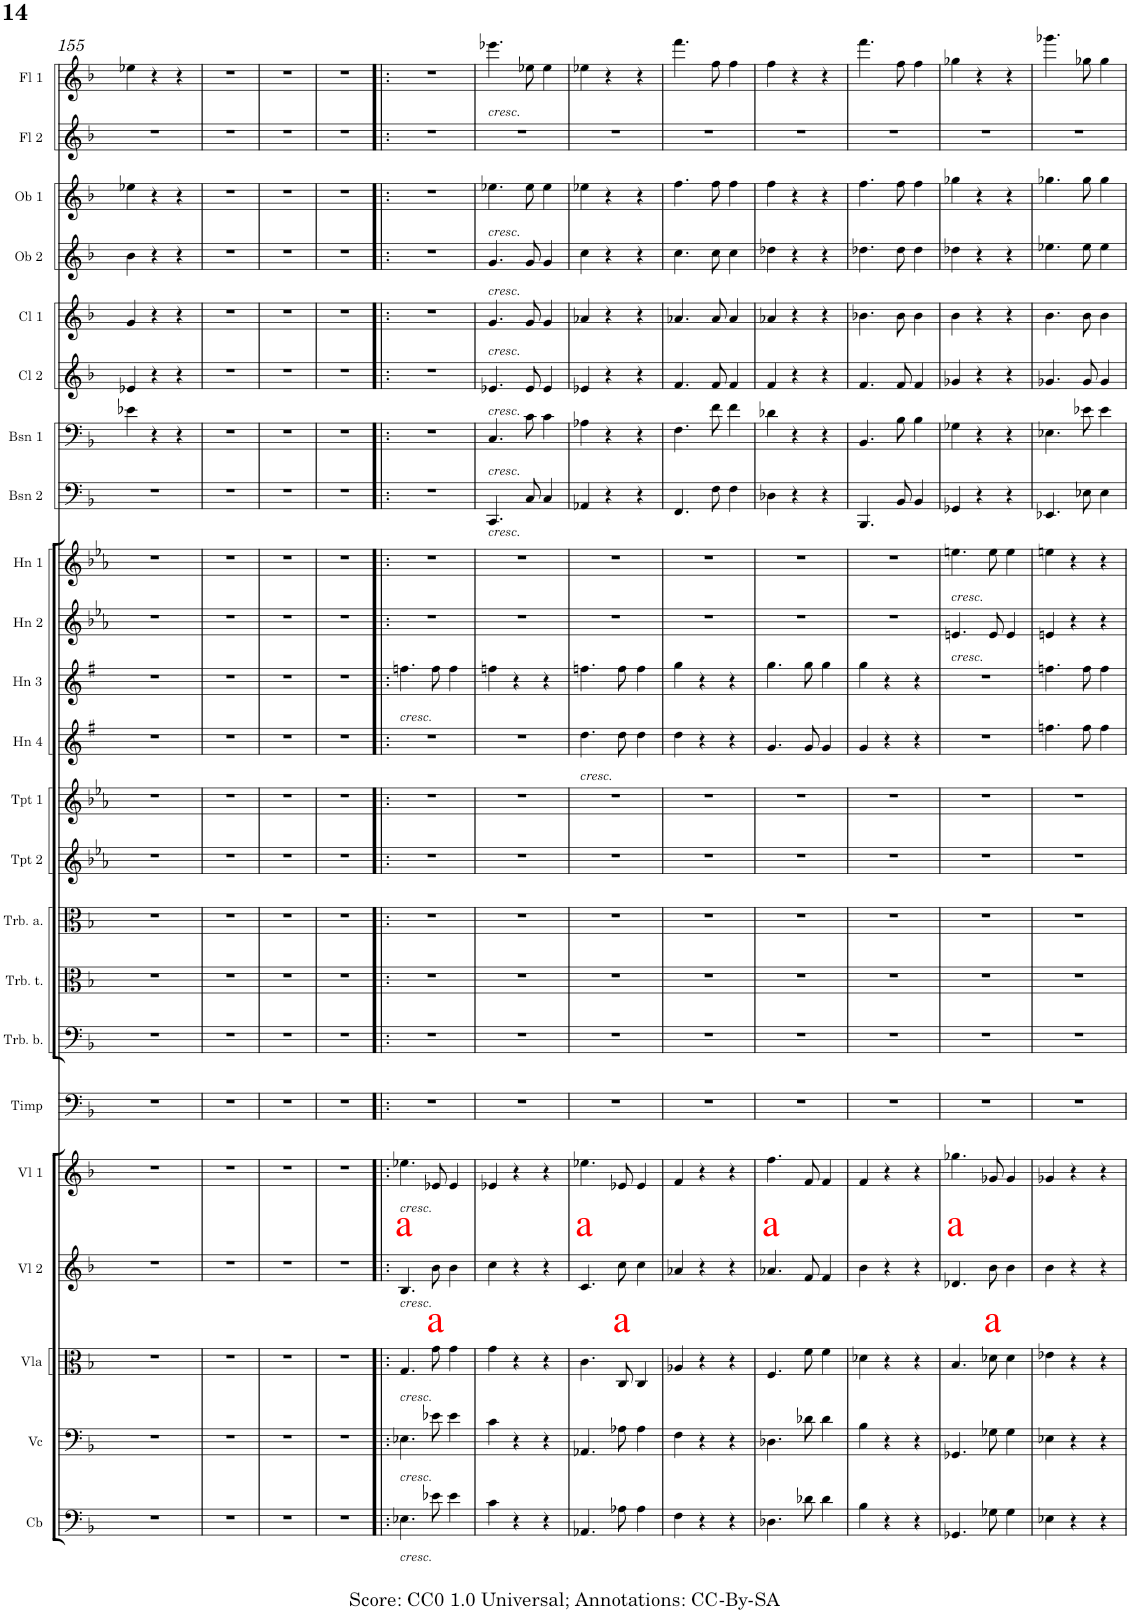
**kern	**kern	**kern	**kern	**text	**kern	**text	**kern	**kern	**kern	**kern	**kern	**kern	**kern	**kern	**kern	**kern	**kern	**kern	**kern	**kern	**kern	**kern	**kern	**kern
*part23	*part22	*part21	*part20	*part20	*part19	*part19	*part18	*part17	*part16	*part15	*part14	*part13	*part12	*part11	*part10	*part9	*part8	*part7	*part6	*part5	*part4	*part3	*part2	*part1
*staff23	*staff22	*staff21	*staff20	*staff20	*staff19	*staff19	*staff18	*staff17	*staff16	*staff15	*staff14	*staff13	*staff12	*staff11	*staff10	*staff9	*staff8	*staff7	*staff6	*staff5	*staff4	*staff3	*staff2	*staff1
*I"Contrabass	*I"Violoncello	*I"Viola	*I"Violin 2	*	*I"Violin 1	*	*I"Timpani in F, F	*I"Trombone basso	*I"Trombone tenore	*I"Trombone alto	*I"D Trumpet 2	*I"D Trumpet 1	*I"Bb (basso) Horn 4	*I"Bb (basso) Horn 3	*I"D Horn 2	*I"D Horn 1	*I"Bassoon 2	*I"Bassoon 1	*I"C Clarinet 2	*I"C Clarinet 1	*I"Oboe 2	*I"Oboe 1	*I"Flute 2	*I"Flute 1
*I'Cb	*I'Vc	*I'Vla	*I'Vl 2	*	*I'Vl 1	*	*I'Timp	*I'Trb. b.	*I'Trb. t.	*I'Trb. a.	*I'Tpt 2	*I'Tpt 1	*I'Hn 4	*I'Hn 3	*I'Hn 2	*I'Hn 1	*I'Bsn 2	*I'Bsn 1	*I'Cl 2	*I'Cl 1	*I'Ob 2	*I'Ob 1	*I'Fl 2	*I'Fl 1
!!LO:PB:g=z
*clefF4	*clefF4	*clefC3	*clefG2	*	*clefG2	*	*clefF4	*clefF4	*clefC3	*clefC3	*clefG2	*clefG2	*clefG2	*clefG2	*clefG2	*clefG2	*clefF4	*clefF4	*clefG2	*clefG2	*clefG2	*clefG2	*clefG2	*clefG2
*Trd7c12	*	*	*	*	*	*	*	*	*	*	*Trd-1c-2	*Trd-1c-2	*Trd8c14	*Trd8c14	*Trd6c10	*Trd6c10	*	*	*Trd1c2	*Trd1c2	*	*	*	*
*k[b-]	*k[b-]	*k[b-]	*k[b-]	*	*k[b-]	*	*k[b-]	*k[b-]	*k[b-]	*k[b-]	*k[b-e-a-]	*k[b-e-a-]	*k[f#]	*k[f#]	*k[b-e-a-]	*k[b-e-a-]	*k[b-]	*k[b-]	*k[b-]	*k[b-]	*k[b-]	*k[b-]	*k[b-]	*k[b-]
*M3/4	*M3/4	*M3/4	*M3/4	*	*M3/4	*	*M3/4	*M3/4	*M3/4	*M3/4	*M3/4	*M3/4	*M3/4	*M3/4	*M3/4	*M3/4	*M3/4	*M3/4	*M3/4	*M3/4	*M3/4	*M3/4	*M3/4	*M3/4
=155	=155	=155	=155	=155	=155	=155	=155	=155	=155	=155	=155	=155	=155	=155	=155	=155	=155	=155	=155	=155	=155	=155	=155	=155
2.r	2.r	2.r	2.r	.	2.r	.	2.r	2.r	2.r	2.r	2.r	2.r	2.r	2.r	2.r	2.r	2.r	4e-X\	4e-X/	4g/	4b-\	4ee-X\	2.r	4ee-X\
.	.	.	.	.	.	.	.	.	.	.	.	.	.	.	.	.	.	4r	4r	4r	4r	4r	.	4r
.	.	.	.	.	.	.	.	.	.	.	.	.	.	.	.	.	.	4r	4r	4r	4r	4r	.	4r
=156	=156	=156	=156	=156	=156	=156	=156	=156	=156	=156	=156	=156	=156	=156	=156	=156	=156	=156	=156	=156	=156	=156	=156	=156
2.r	2.r	2.r	2.r	.	2.r	.	2.r	2.r	2.r	2.r	2.r	2.r	2.r	2.r	2.r	2.r	2.r	2.r	2.r	2.r	2.r	2.r	2.r	2.r
=157	=157	=157	=157	=157	=157	=157	=157	=157	=157	=157	=157	=157	=157	=157	=157	=157	=157	=157	=157	=157	=157	=157	=157	=157
2.r	2.r	2.r	2.r	.	2.r	.	2.r	2.r	2.r	2.r	2.r	2.r	2.r	2.r	2.r	2.r	2.r	2.r	2.r	2.r	2.r	2.r	2.r	2.r
=158	=158	=158	=158	=158	=158	=158	=158	=158	=158	=158	=158	=158	=158	=158	=158	=158	=158	=158	=158	=158	=158	=158	=158	=158
2.r	2.r	2.r	2.r	.	2.r	.	2.r	2.r	2.r	2.r	2.r	2.r	2.r	2.r	2.r	2.r	2.r	2.r	2.r	2.r	2.r	2.r	2.r	2.r
=159!|:	=159!|:	=159!|:	=159!|:	=159!|:	=159!|:	=159!|:	=159!|:	=159!|:	=159!|:	=159!|:	=159!|:	=159!|:	=159!|:	=159!|:	=159!|:	=159!|:	=159!|:	=159!|:	=159!|:	=159!|:	=159!|:	=159!|:	=159!|:	=159!|:
!	!	!	!	!	!	!	!	!	!	!	!	!	!	!LO:TX:b:i:t=cresc.	!	!	!	!	!	!	!	!	!	!
!	!	!	!	!	!LO:TX:b:i:t=cresc.	!	!	!	!	!	!	!	!	!	!	!	!	!	!	!	!	!	!	!
!	!	!	!LO:TX:b:i:t=cresc.	!	!	!	!	!	!	!	!	!	!	!	!	!	!	!	!	!	!	!	!	!
!	!	!LO:TX:b:i:t=cresc.	!	!	!	!	!	!	!	!	!	!	!	!	!	!	!	!	!	!	!	!	!	!
!	!LO:TX:b:i:t=cresc.	!	!	!	!	!	!	!	!	!	!	!	!	!	!	!	!	!	!	!	!	!	!	!
!LO:TX:b:i:t=cresc.	!	!	!	!	!	!	!	!	!	!	!	!	!	!	!	!	!	!	!	!	!	!	!	!
!	!	!	!	!	!	!LO:LY:b:color=#FF0000	!	!	!	!	!	!	!	!	!	!	!	!	!	!	!	!	!	!
4.E-X\	4.E-X\	4.G/	4.B-/	.	4.ee-X\	a	2.r	2.r	2.r	2.r	2.r	2.r	2.r	4.ffn\	2.r	2.r	2.r	2.r	2.r	2.r	2.r	2.r	2.r	2.r
!	!	!	!	!LO:LY:b:color=#FF0000	!	!	!	!	!	!	!	!	!	!	!	!	!	!	!	!	!	!	!	!
8e-X\	8e-X\	8g\	8b-\	a	8e-X/	.	.	.	.	.	.	.	.	8ff\	.	.	.	.	.	.	.	.	.	.
4e-\	4e-\	4g\	4b-\	.	4e-/	.	.	.	.	.	.	.	.	4ff\	.	.	.	.	.	.	.	.	.	.
=160	=160	=160	=160	=160	=160	=160	=160	=160	=160	=160	=160	=160	=160	=160	=160	=160	=160	=160	=160	=160	=160	=160	=160	=160
!	!	!	!	!	!	!	!	!	!	!	!	!	!	!	!	!	!	!	!	!	!	!	!	!LO:TX:b:i:t=cresc.
!	!	!	!	!	!	!	!	!	!	!	!	!	!	!	!	!	!	!	!	!	!	!LO:TX:b:i:t=cresc.	!	!
!	!	!	!	!	!	!	!	!	!	!	!	!	!	!	!	!	!	!	!	!	!LO:TX:b:i:t=cresc.	!	!	!
!	!	!	!	!	!	!	!	!	!	!	!	!	!	!	!	!	!	!	!	!LO:TX:b:i:t=cresc.	!	!	!	!
!	!	!	!	!	!	!	!	!	!	!	!	!	!	!	!	!	!	!	!LO:TX:b:i:t=cresc.	!	!	!	!	!
!	!	!	!	!	!	!	!	!	!	!	!	!	!	!	!	!	!	!LO:TX:b:i:t=cresc.	!	!	!	!	!	!
!	!	!	!	!	!	!	!	!	!	!	!	!	!	!	!	!	!LO:TX:b:i:t=cresc.	!	!	!	!	!	!	!
4c\	4c\	4g\	4cc\	.	4e-X/	.	2.r	2.r	2.r	2.r	2.r	2.r	2.r	4ffn\	2.r	2.r	4.CC/	4.C/	4.e-X/	4.g/	4.g/	4.ee-X\	2.r	4.eee-X\
4r	4r	4r	4r	.	4r	.	.	.	.	.	.	.	.	4r	.	.	.	.	.	.	.	.	.	.
.	.	.	.	.	.	.	.	.	.	.	.	.	.	.	.	.	8C/	8c\	8e-/	8g/	8g/	8ee-\	.	8ee-X\
4r	4r	4r	4r	.	4r	.	.	.	.	.	.	.	.	4r	.	.	4C/	4c\	4e-/	4g/	4g/	4ee-\	.	4ee-\
=161	=161	=161	=161	=161	=161	=161	=161	=161	=161	=161	=161	=161	=161	=161	=161	=161	=161	=161	=161	=161	=161	=161	=161	=161
!	!	!	!	!	!	!	!	!	!	!	!	!	!LO:TX:b:i:t=cresc.	!	!	!	!	!	!	!	!	!	!	!
!	!	!	!	!	!	!LO:LY:b:color=#FF0000	!	!	!	!	!	!	!	!	!	!	!	!	!	!	!	!	!	!
4.AA-X/	4.AA-X/	4.c\	4.c/	.	4.ee-X\	a	2.r	2.r	2.r	2.r	2.r	2.r	4.dd\	4.ffn\	2.r	2.r	4AA-X/	4A-X\	4e-X/	4a-X/	4cc\	4ee-X\	2.r	4ee-X\
.	.	.	.	.	.	.	.	.	.	.	.	.	.	.	.	.	4r	4r	4r	4r	4r	4r	.	4r
!	!	!	!	!LO:LY:b:color=#FF0000	!	!	!	!	!	!	!	!	!	!	!	!	!	!	!	!	!	!	!	!
8A-X\	8A-X\	8C/	8cc\	a	8e-X/	.	.	.	.	.	.	.	8dd\	8ff\	.	.	.	.	.	.	.	.	.	.
4A-\	4A-\	4C/	4cc\	.	4e-/	.	.	.	.	.	.	.	4dd\	4ff\	.	.	4r	4r	4r	4r	4r	4r	.	4r
=162	=162	=162	=162	=162	=162	=162	=162	=162	=162	=162	=162	=162	=162	=162	=162	=162	=162	=162	=162	=162	=162	=162	=162	=162
4F\	4F\	4A-X/	4a-X/	.	4f/	.	2.r	2.r	2.r	2.r	2.r	2.r	4dd\	4gg\	2.r	2.r	4.FF/	4.F\	4.f/	4.a-X/	4.cc\	4.ff\	2.r	4.fff\
4r	4r	4r	4r	.	4r	.	.	.	.	.	.	.	4r	4r	.	.	.	.	.	.	.	.	.	.
.	.	.	.	.	.	.	.	.	.	.	.	.	.	.	.	.	8F\	8f\	8f/	8a-/	8cc\	8ff\	.	8ff\
4r	4r	4r	4r	.	4r	.	.	.	.	.	.	.	4r	4r	.	.	4F\	4f\	4f/	4a-/	4cc\	4ff\	.	4ff\
=163	=163	=163	=163	=163	=163	=163	=163	=163	=163	=163	=163	=163	=163	=163	=163	=163	=163	=163	=163	=163	=163	=163	=163	=163
!	!	!	!	!	!	!LO:LY:b:color=#FF0000	!	!	!	!	!	!	!	!	!	!	!	!	!	!	!	!	!	!
4.D-X\	4.D-X\	4.F/	4.a-X/	.	4.ff\	a	2.r	2.r	2.r	2.r	2.r	2.r	4.g/	4.gg\	2.r	2.r	4D-X\	4d-X\	4f/	4a-X/	4dd-X\	4ff\	2.r	4ff\
.	.	.	.	.	.	.	.	.	.	.	.	.	.	.	.	.	4r	4r	4r	4r	4r	4r	.	4r
8d-X\	8d-X\	8f\	8f/	.	8f/	.	.	.	.	.	.	.	8g/	8gg\	.	.	.	.	.	.	.	.	.	.
4d-\	4d-\	4f\	4f/	.	4f/	.	.	.	.	.	.	.	4g/	4gg\	.	.	4r	4r	4r	4r	4r	4r	.	4r
=164	=164	=164	=164	=164	=164	=164	=164	=164	=164	=164	=164	=164	=164	=164	=164	=164	=164	=164	=164	=164	=164	=164	=164	=164
4B-\	4B-\	4d-X\	4b-\	.	4f/	.	2.r	2.r	2.r	2.r	2.r	2.r	4g/	4gg\	2.r	2.r	4.BBB-/	4.BB-/	4.f/	4.b-X\	4.dd-X\	4.ff\	2.r	4.fff\
4r	4r	4r	4r	.	4r	.	.	.	.	.	.	.	4r	4r	.	.	.	.	.	.	.	.	.	.
.	.	.	.	.	.	.	.	.	.	.	.	.	.	.	.	.	8BB-/	8B-\	8f/	8b-\	8dd-\	8ff\	.	8ff\
4r	4r	4r	4r	.	4r	.	.	.	.	.	.	.	4r	4r	.	.	4BB-/	4B-\	4f/	4b-\	4dd-\	4ff\	.	4ff\
=165	=165	=165	=165	=165	=165	=165	=165	=165	=165	=165	=165	=165	=165	=165	=165	=165	=165	=165	=165	=165	=165	=165	=165	=165
!	!	!	!	!	!	!	!	!	!	!	!	!	!	!	!	!LO:TX:b:i:t=cresc.	!	!	!	!	!	!	!	!
!	!	!	!	!	!	!	!	!	!	!	!	!	!	!	!LO:TX:b:i:t=cresc.	!	!	!	!	!	!	!	!	!
!	!	!	!	!	!	!LO:LY:b:color=#FF0000	!	!	!	!	!	!	!	!	!	!	!	!	!	!	!	!	!	!
4.GG-X/	4.GG-X/	4.B-/	4.d-X/	.	4.gg-X\	a	2.r	2.r	2.r	2.r	2.r	2.r	2.r	2.r	4.en/	4.een\	4GG-X/	4G-X\	4g-X/	4b-\	4dd-X\	4gg-X\	2.r	4gg-X\
.	.	.	.	.	.	.	.	.	.	.	.	.	.	.	.	.	4r	4r	4r	4r	4r	4r	.	4r
!	!	!	!	!LO:LY:b:color=#FF0000	!	!	!	!	!	!	!	!	!	!	!	!	!	!	!	!	!	!	!	!
8G-X\	8G-X\	8d-X\	8b-\	a	8g-X/	.	.	.	.	.	.	.	.	.	8e/	8ee\	.	.	.	.	.	.	.	.
4G-\	4G-\	4d-\	4b-\	.	4g-/	.	.	.	.	.	.	.	.	.	4e/	4ee\	4r	4r	4r	4r	4r	4r	.	4r
=166	=166	=166	=166	=166	=166	=166	=166	=166	=166	=166	=166	=166	=166	=166	=166	=166	=166	=166	=166	=166	=166	=166	=166	=166
4E-X\	4E-X\	4e-X\	4b-\	.	4g-X/	.	2.r	2.r	2.r	2.r	2.r	2.r	4.ffn\	4.ffn\	4en/	4een\	4.EE-X/	4.E-X\	4.g-X/	4.b-\	4.ee-X\	4.gg-X\	2.r	4.ggg-X\
4r	4r	4r	4r	.	4r	.	.	.	.	.	.	.	.	.	4r	4r	.	.	.	.	.	.	.	.
.	.	.	.	.	.	.	.	.	.	.	.	.	8ff\	8ff\	.	.	8E-X\	8e-X\	8g-/	8b-\	8ee-\	8gg-\	.	8gg-X\
4r	4r	4r	4r	.	4r	.	.	.	.	.	.	.	4ff\	4ff\	4r	4r	4E-\	4e-\	4g-/	4b-\	4ee-\	4gg-\	.	4gg-\
=	=	=	=	=	=	=	=	=	=	=	=	=	=	=	=	=	=	=	=	=	=	=	=	=
*-	*-	*-	*-	*-	*-	*-	*-	*-	*-	*-	*-	*-	*-	*-	*-	*-	*-	*-	*-	*-	*-	*-	*-	*-
